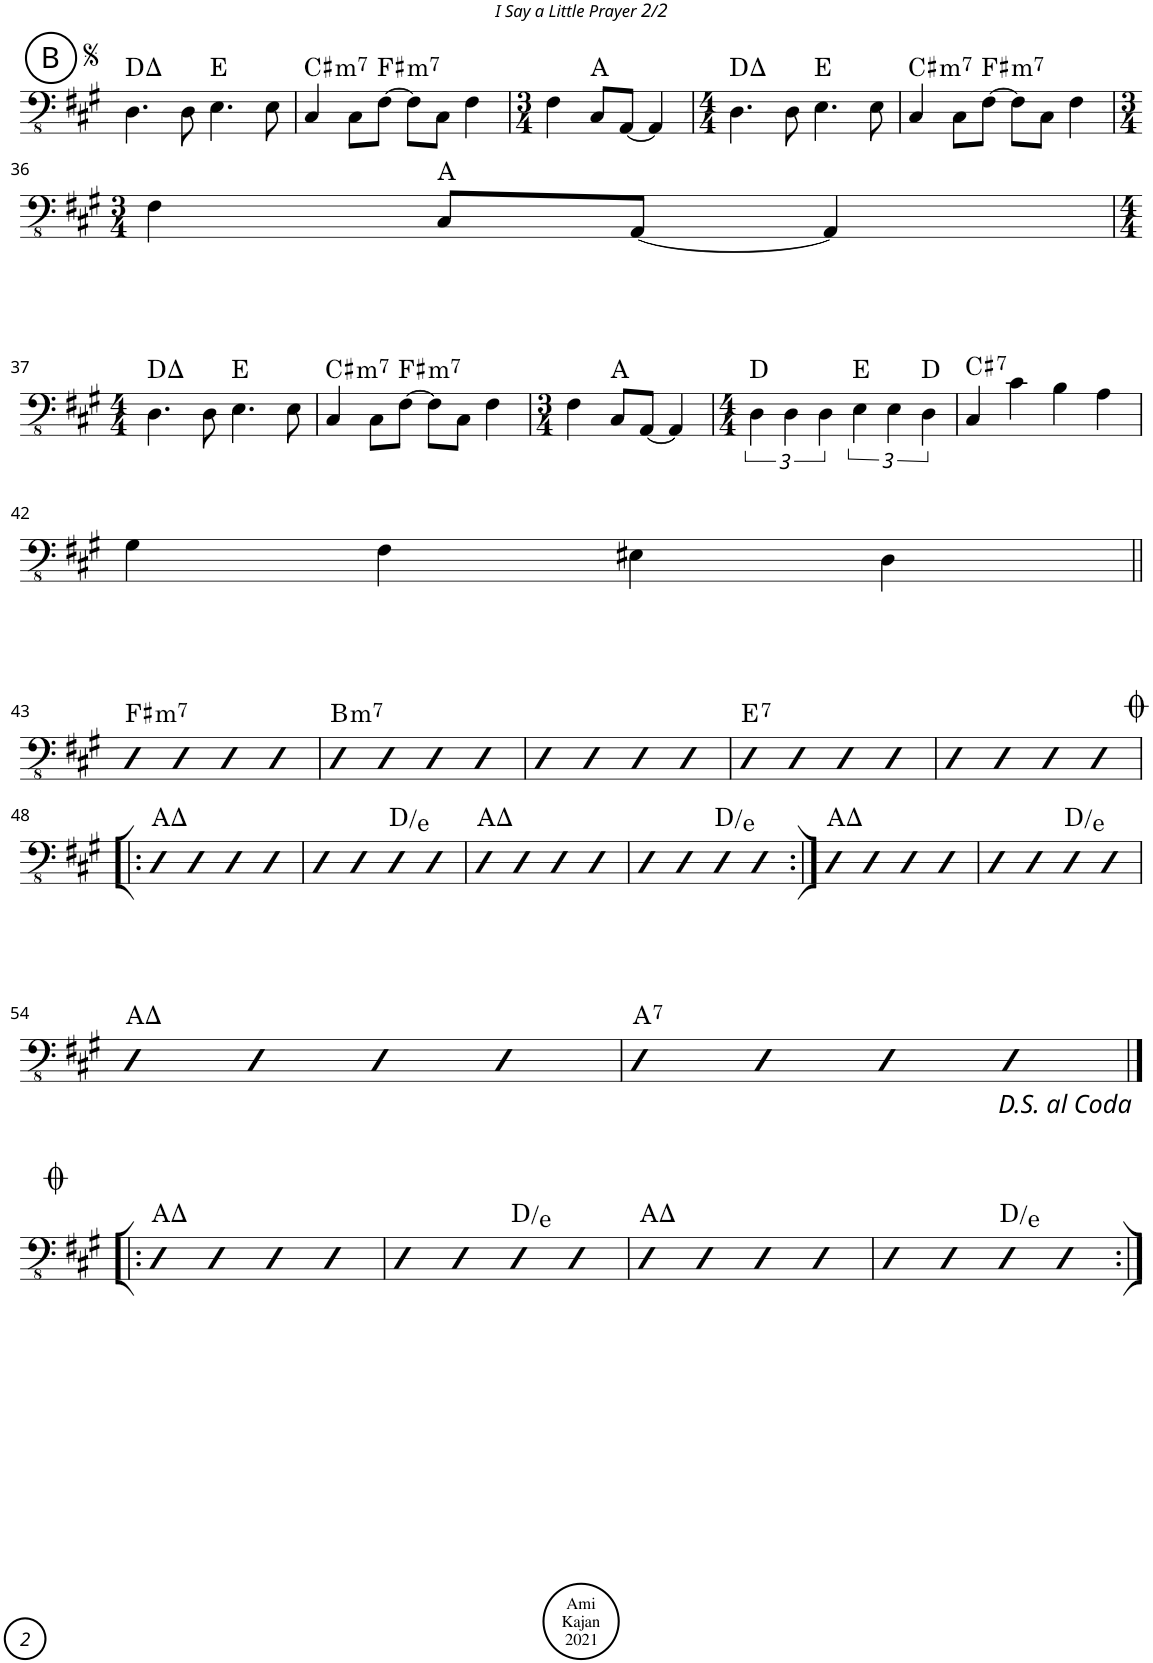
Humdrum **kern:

**kern	**harte
*part1	*part1
*staff1	*
*I"Acoustic Bass	*
*I'Bass	*
!!LO:PB:g=z
*clefFv4	*
*k[f#c#g#]	*
*M4/4	*
!!LO:REH:place=s1:a:cj:enc=circle:fs=14:t=B
=31	=31
4.DD\	D:maj
8DD\	.
4.EE\	E:maj
8EE\	.
=32	=32
!	!LO:H:kt=m7
4CC#/	C#:min7
8CC#\L	.
!	!LO:H:kt=m7
[8FF#\J	F#:min7
8FF#\L]	.
8CC#\J	.
4FF#\	.
=33	=33
*M3/4	*
4FF#\	.
8CC#/L	A:maj
[8AAA/J	.
4AAA/]	.
=34	=34
*M4/4	*
4.DD\	D:maj
8DD\	.
4.EE\	E:maj
8EE\	.
=35	=35
!	!LO:H:kt=m7
4CC#/	C#:min7
8CC#\L	.
!	!LO:H:kt=m7
[8FF#\J	F#:min7
8FF#\L]	.
8CC#\J	.
4FF#\	.
!!LO:LB:g=z
=36	=36
*M3/4	*
4FF#\	.
8CC#/L	A:maj
[8AAA/J	.
4AAA/]	.
!!LO:LB:g=z
=37	=37
*M4/4	*
4.DD\	D:maj
8DD\	.
4.EE\	E:maj
8EE\	.
=38	=38
!	!LO:H:kt=m7
4CC#/	C#:min7
8CC#\L	.
!	!LO:H:kt=m7
[8FF#\J	F#:min7
8FF#\L]	.
8CC#\J	.
4FF#\	.
=39	=39
*M3/4	*
4FF#\	.
8CC#/L	A:maj
[8AAA/J	.
4AAA/]	.
=40	=40
*M4/4	*
6DD\	D:maj
6DD\	.
6DD\	.
6EE\	E:maj
6EE\	.
6DD\	D:maj
=41	=41
!	!LO:H:kt=7
4CC#/	C#:7
4C#\	.
4BB\	.
4AA\	.
!!LO:LB:g=z
=42	=42
4GG#\	.
4FF#\	.
4EE#X\	.
4DD\	.
!!LO:LB:g=z
=43||	=43||
!	!LO:H:kt=m7
4DD	F#:min7
4DD	.
4DD	.
4DD	.
=44	=44
!	!LO:H:kt=m7
4DD	B:min7
4DD	.
4DD	.
4DD	.
=45	=45
4DD	.
4DD	.
4DD	.
4DD	.
=46	=46
!	!LO:H:kt=7
4DD	E:7
4DD	.
4DD	.
4DD	.
=47	=47
4DD	.
4DD	.
4DD	.
4DD	.
!!LO:LB:g=z
=48!|:	=48!|:
4DD	A:maj
4DD	.
4DD	.
4DD	.
=49	=49
4DD	.
4DD	.
4DD	D:maj/2
4DD	.
=50	=50
4DD	A:maj
4DD	.
4DD	.
4DD	.
=51	=51
4DD	.
4DD	.
4DD	D:maj/2
4DD	.
=52:|!	=52:|!
4DD	A:maj
4DD	.
4DD	.
4DD	.
=53	=53
4DD	.
4DD	.
4DD	D:maj/2
4DD	.
!!LO:LB:g=z
=54	=54
4DD	A:maj
4DD	.
4DD	.
4DD	.
=55	=55
!	!LO:H:kt=7
4DD	A:7
4DD	.
4DD	.
4DD	.
!!LO:LB:g=z
=56|!:	=56|!:
4DD	A:maj
4DD	.
4DD	.
4DD	.
=57	=57
4DD	.
4DD	.
4DD	D:maj/2
4DD	.
=58	=58
4DD	A:maj
4DD	.
4DD	.
4DD	.
=59	=59
4DD	.
4DD	.
4DD	D:maj/2
4DD	.
=:|!	=:|!
*-	*-
